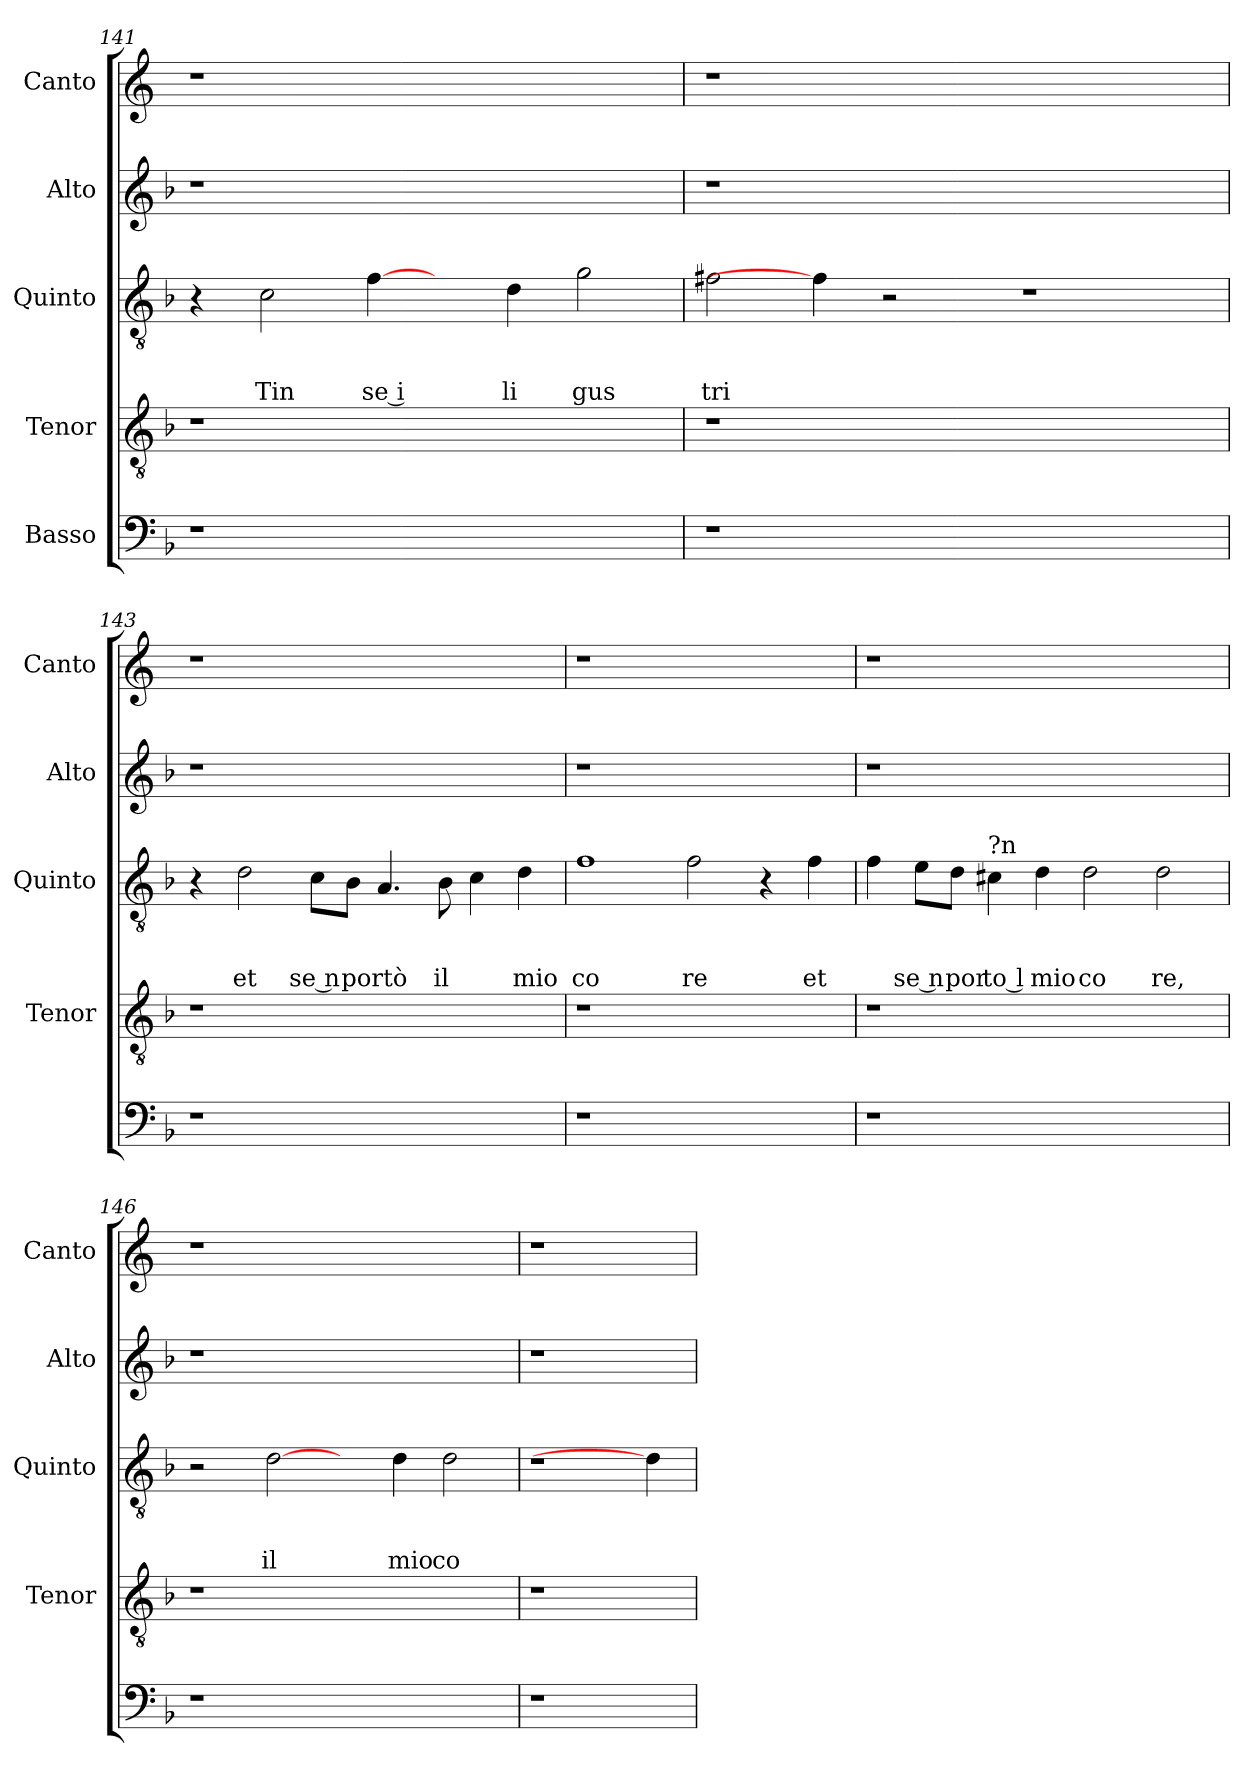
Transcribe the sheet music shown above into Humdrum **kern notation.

**kern	**kern	**kern	**text	**text	**text	**kern	**kern
*part5	*part4	*part3	*part3	*part3	*part3	*part2	*part1
*staff5	*staff4	*staff3	*staff3	*staff3	*staff3	*staff2	*staff1
*I"Basso	*I"Tenor	*I"Quinto	*	*	*	*I"Alto	*I"Canto
*	*I'Tenor	*I'Quinto	*	*	*	*I'Alto	*I'Canto
*clefF4	*clefGv2	*clefGv2	*	*	*	*clefG2	*clefG2
*k[b-]	*k[b-]	*k[b-]	*	*	*	*k[b-]	*k[]
*F:	*F:	*F:	*	*	*	*F:	*C:
=141	=141	=141	=141	=141	=141	=141	=141
1r	1r	4r	.	.	.	1r	1r
!	!	!	!	!	!LO:LY:b	!	!
.	.	2c\	.	.	Tin	.	.
!	!	!	!	!	!LO:LY:b:rj	!	!
.	.	[4f\	.	.	se i	.	.
1ryy	1ryy	4ryy	.	.	.	1ryy	1ryy
!	!	!	!	!	!LO:LY:b	!	!
.	.	4d\	.	.	li	.	.
!	!	!	!	!	!LO:LY:b	!	!
.	.	2g\	.	.	gus	.	.
=142	=142	=142	=142	=142	=142	=142	=142
!	!	!	!	!	!LO:LY:b	!	!
1r	1r	2f#X\	.	.	tri	1r	1r
.	.	4f\]	.	.	.	.	.
.	.	2r	.	.	.	.	.
1ryy	1ryy	.	.	.	.	1ryy	1ryy
.	.	1r	.	.	.	.	.
4ryy	4ryy	.	.	.	.	4ryy	4ryy
=143	=143	=143	=143	=143	=143	=143	=143
1r	1r	4r	.	.	.	1r	1r
!	!	!	!	!	!LO:LY:b	!	!
.	.	2d\	.	.	et	.	.
!	!	!	!	!	!LO:LY:b:rj	!	!
.	.	8c\L	.	.	se n	.	.
!	!	!	!	!	!LO:LY:b	!	!
.	.	8B-\J	.	.	portò	.	.
1ryy	1ryy	4.A/	.	.	.	1ryy	1ryy
!	!	!	!	!	!LO:LY:b:rj	!	!
.	.	8B-\	.	.	il	.	.
.	.	4c\	.	.	.	.	.
!	!	!	!	!	!LO:LY:b	!	!
.	.	4d\	.	.	mio	.	.
!!LO:LB:g=z
=144	=144	=144	=144	=144	=144	=144	=144
!	!	!	!	!	!LO:LY:b	!	!
1r	1r	1f	.	.	co	1r	1r
!	!	!	!	!	!LO:LY:b	!	!
1ryy	1ryy	2f\	.	.	re	1ryy	1ryy
.	.	4r	.	.	.	.	.
!	!	!	!	!	!LO:LY:b	!	!
.	.	4f\	.	.	et	.	.
=145	=145	=145	=145	=145	=145	=145	=145
1r	1r	4f\	.	.	.	1r	1r
!	!	!	!	!	!LO:LY:b:rj	!	!
.	.	8e\L	.	.	se n	.	.
!	!	!	!	!	!LO:LY:b	!	!
.	.	8d\J	.	.	por	.	.
!	!	!LO:TX:a:t=?n	!	!	!	!	!
!	!	!	!	!	!LO:LY:b:rj	!	!
.	.	4c#X\	.	.	to l	.	.
!	!	!	!	!	!LO:LY:b	!	!
.	.	4d\	.	.	mio	.	.
!	!	!	!	!	!LO:LY:b	!	!
1ryy	1ryy	2d\	.	.	co	1ryy	1ryy
!	!	!	!	!	!LO:LY:b	!	!
.	.	2d\	.	.	re,	.	.
=146	=146	=146	=146	=146	=146	=146	=146
1r	1r	2r	.	.	.	1r	1r
!	!	!	!	!	!LO:LY:b	!	!
.	.	[2d\	.	.	il	.	.
1ryy	1ryy	4ryy	.	.	.	1ryy	1ryy
!	!	!	!	!	!LO:LY:b	!	!
.	.	4d\	.	.	mio	.	.
!	!	!	!	!	!LO:LY:b	!	!
.	.	2d\	.	.	co	.	.
=147	=147	=147	=147	=147	=147	=147	=147
1r	1r	1r	.	.	.	1r	1r
4ryy	4ryy	4d\]	.	.	.	4ryy	4ryy
=	=	=	=	=	=	=	=
*-	*-	*-	*-	*-	*-	*-	*-
